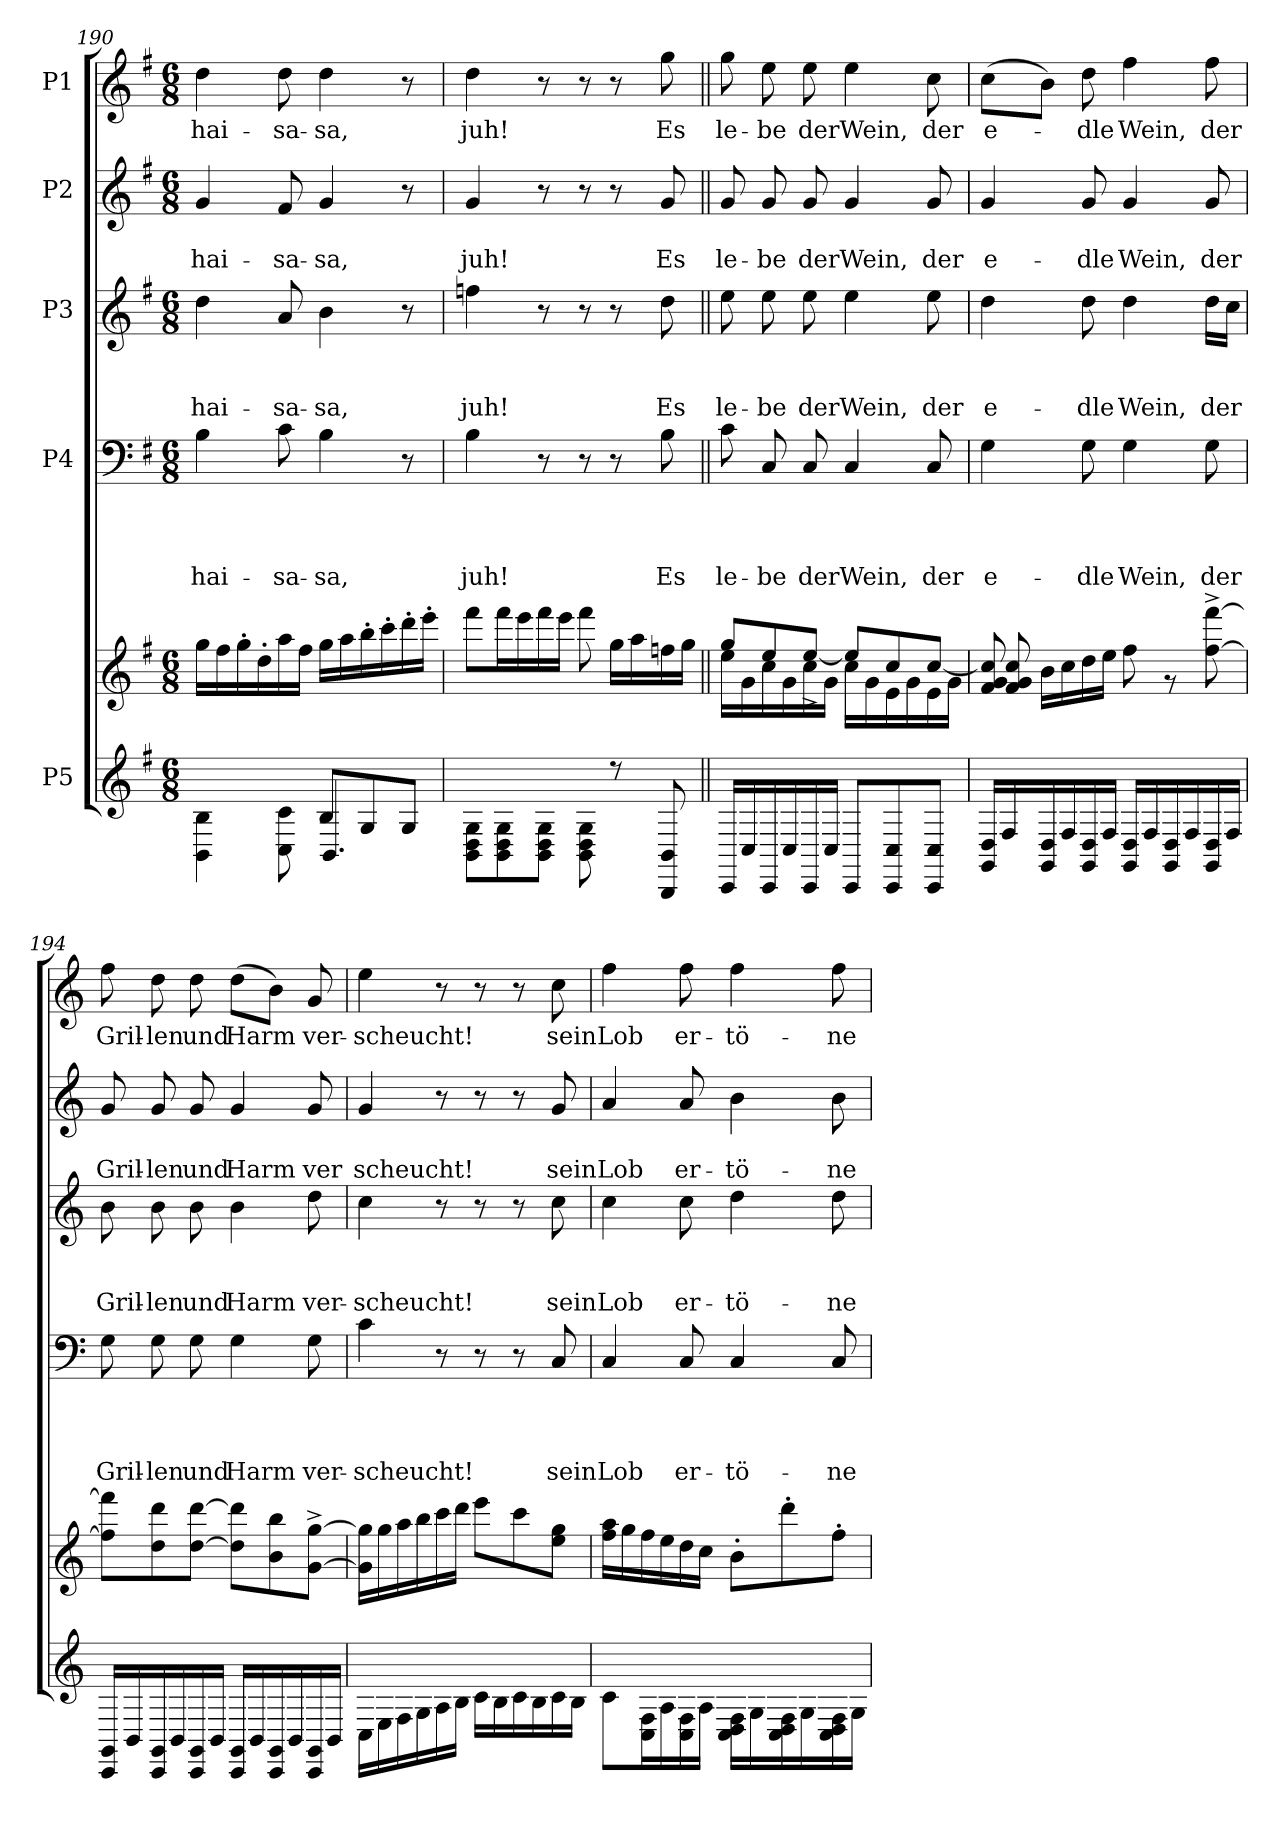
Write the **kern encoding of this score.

**kern	**kern	**kern	**text	**text	**text	**text	**kern	**text	**text	**text	**kern	**text	**text	**kern	**text
*part5	*part5	*part4	*part4	*part4	*part4	*part4	*part3	*part3	*part3	*part3	*part2	*part2	*part2	*part1	*part1
*staff6	*staff5	*staff4	*staff4	*staff4	*staff4	*staff4	*staff3	*staff3	*staff3	*staff3	*staff2	*staff2	*staff2	*staff1	*staff1
*I"P5	*	*I"P4	*	*	*	*	*I"P3	*	*	*	*I"P2	*	*	*I"P1	*
*clefG2	*clefG2	*clefF4	*	*	*	*	*clefG2	*	*	*	*clefG2	*	*	*clefG2	*
*	*	*	*	*	*	*	*ITrd7c12	*	*	*	*	*	*	*	*
*k[f#]	*k[f#]	*k[f#]	*	*	*	*	*k[f#]	*	*	*	*k[f#]	*	*	*k[f#]	*
*G:	*G:	*G:	*	*	*	*	*G:	*	*	*	*G:	*	*	*G:	*
*M6/8	*M6/8	*M6/8	*	*	*	*	*M6/8	*	*	*	*M6/8	*	*	*M6/8	*
=190	=190	=190	=190	=190	=190	=190	=190	=190	=190	=190	=190	=190	=190	=190	=190
*^	*^	*	*	*	*	*	*	*	*	*	*	*	*	*	*
*	*	*	*^	*	*	*	*	*	*	*	*	*	*	*	*	*	*
!	!	!	!	!	!	!	!	!	!LO:LY:b	!	!	!	!LO:LY:b	!	!	!LO:LY:b	!	!LO:LY:b
4BB\ 4B\	4.ryy	2.ryy	2.ryy	16gg\LL	4B\	.	.	.	hai-	4d\	.	.	hai-	4g/	.	hai-	4dd\	hai-
.	.	.	.	16ff#\	.	.	.	.	.	.	.	.	.	.	.	.	.	.
.	.	.	.	16gg'>\	.	.	.	.	.	.	.	.	.	.	.	.	.	.
.	.	.	.	16dd'>\	.	.	.	.	.	.	.	.	.	.	.	.	.	.
!	!	!	!	!	!	!	!	!	!LO:LY:b	!	!	!	!LO:LY:b	!	!	!LO:LY:b	!	!LO:LY:b
8C\ 8c\	.	.	.	16aa\	8c\	.	.	.	-sa-	8A/	.	.	-sa-	8f#/	.	-sa-	8dd\	-sa-
.	.	.	.	16ff#\JJ	.	.	.	.	.	.	.	.	.	.	.	.	.	.
!	!	!	!	!	!	!	!	!	!LO:LY:b	!	!	!	!LO:LY:b	!	!	!LO:LY:b	!	!LO:LY:b
8B/L	4.BB/	.	.	16gg\LL	4B\	.	.	.	-sa,	4B\	.	.	-sa,	4g/	.	-sa,	4dd\	-sa,
.	.	.	.	16aa\	.	.	.	.	.	.	.	.	.	.	.	.	.	.
8G/	.	.	.	16bb'>\	.	.	.	.	.	.	.	.	.	.	.	.	.	.
.	.	.	.	16ccc'>\	.	.	.	.	.	.	.	.	.	.	.	.	.	.
8G/J	.	.	.	16ddd'>\	8r	.	.	.	.	8r	.	.	.	8r	.	.	8r	.
.	.	.	.	16eee'>\JJ	.	.	.	.	.	.	.	.	.	.	.	.	.	.
=191	=191	=191	=191	=191	=191	=191	=191	=191	=191	=191	=191	=191	=191	=191	=191	=191	=191	=191
!	!	!	!	!	!	!	!	!	!LO:LY:b	!	!	!	!LO:LY:b	!	!	!LO:LY:b	!	!LO:LY:b
8BB\ 8D\ 8G\L	2.ryy	2.ryy	2.ryy	8fff#\L	4B\	.	.	.	juh!	4fn\	.	.	juh!	4g/	.	juh!	4dd\	juh!
8BB\ 8D\ 8G\	.	.	.	16fff#\L	.	.	.	.	.	.	.	.	.	.	.	.	.	.
.	.	.	.	16eee\	.	.	.	.	.	.	.	.	.	.	.	.	.	.
8BB\ 8D\ 8G\J	.	.	.	16fff#\	8r	.	.	.	.	8r	.	.	.	8r	.	.	8r	.
.	.	.	.	16eee\JJ	.	.	.	.	.	.	.	.	.	.	.	.	.	.
8BB\ 8D\ 8G\	.	.	.	8fff#\	8r	.	.	.	.	8r	.	.	.	8r	.	.	8r	.
8r	.	.	.	16gg\LL	8r	.	.	.	.	8r	.	.	.	8r	.	.	8r	.
.	.	.	.	16aa\	.	.	.	.	.	.	.	.	.	.	.	.	.	.
!	!	!	!	!	!	!	!	!	!LO:LY:b	!	!	!	!LO:LY:b	!	!	!LO:LY:b	!	!LO:LY:b
8BBB/ 8BB/	.	.	.	16ffn\	8B\	.	.	.	Es	8d\	.	.	Es	8g/	.	Es	8gg\	Es
.	.	.	.	16gg\JJ	.	.	.	.	.	.	.	.	.	.	.	.	.	.
!!LO:PB:g=z
=192||	=192||	=192||	=192||	=192||	=192||	=192||	=192||	=192||	=192||	=192||	=192||	=192||	=192||	=192||	=192||	=192||	=192||	=192||
*k[]	*	*k[]	*	*	*k[]	*	*	*	*	*k[]	*	*	*	*k[]	*	*	*k[]	*
*C:	*	*C:	*	*	*C:	*	*	*	*	*C:	*	*	*	*C:	*	*	*C:	*
!	!	!	!	!	!	!	!	!	!LO:LY:b	!	!	!	!LO:LY:b	!	!	!LO:LY:b	!	!LO:LY:b
16CC/LL	2.ryy	2.ryy	8gg/L	16ee\LL	8c\	.	.	.	le-	8e\	.	.	le-	8g/	.	le-	8gg\	le-
16C/	.	.	.	16g\	.	.	.	.	.	.	.	.	.	.	.	.	.	.
!	!	!	!	!	!	!	!	!	!LO:LY:b	!	!	!	!LO:LY:b	!	!	!LO:LY:b	!	!LO:LY:b
16CC/	.	.	8ee/	16cc\	8C/	.	.	.	-be	8e\	.	.	-be	8g/	.	-be	8ee\	-be
16C/	.	.	.	16g\	.	.	.	.	.	.	.	.	.	.	.	.	.	.
!	!	!	!	!	!	!	!	!	!LO:LY:b	!	!	!	!LO:LY:b	!	!	!LO:LY:b	!	!LO:LY:b
16CC/	.	.	[>8ee^>/J	16cc\	8C/	.	.	.	der	8e\	.	.	der	8g/	.	der	8ee\	der
16C/JJ	.	.	.	16g\JJ	.	.	.	.	.	.	.	.	.	.	.	.	.	.
!	!	!	!	!	!	!	!	!	!LO:LY:b	!	!	!	!LO:LY:b	!	!	!LO:LY:b	!	!LO:LY:b
8CC/L	.	.	8ee/L]	16cc\LL	4C/	.	.	.	Wein,	4e\	.	.	Wein,	4g/	.	Wein,	4ee\	Wein,
.	.	.	.	16g\	.	.	.	.	.	.	.	.	.	.	.	.	.	.
8CC/ 8C/	.	.	8cc/	16e\	.	.	.	.	.	.	.	.	.	.	.	.	.	.
.	.	.	.	16g\	.	.	.	.	.	.	.	.	.	.	.	.	.	.
!	!	!	!	!	!	!	!	!	!LO:LY:b	!	!	!	!LO:LY:b	!	!	!LO:LY:b	!	!LO:LY:b
8CC/ 8C/J	.	.	[>8cc/J	16e\	8C/	.	.	.	der	8e\	.	.	der	8g/	.	der	8cc\	der
.	.	.	.	16g\JJ	.	.	.	.	.	.	.	.	.	.	.	.	.	.
=193	=193	=193	=193	=193	=193	=193	=193	=193	=193	=193	=193	=193	=193	=193	=193	=193	=193	=193
!	!	!	!	!	!	!	!	!	!LO:LY:b	!	!	!	!LO:LY:b	!	!	!LO:LY:b	!	!LO:LY:b
16GG/ 16D/LL	2.ryy	2.ryy	8f/ 8g/ 8cc/]	8f/ 8g/ 8cc/	4G\	.	.	.	e-	4d\	.	.	e-	4g/	.	e-	(>8cc\L	e-
16F/	.	.	.	.	.	.	.	.	.	.	.	.	.	.	.	.	.	.
16GG/ 16D/	.	.	2ryy	16b\LL	.	.	.	.	.	.	.	.	.	.	.	.	8b\J)	.
16F/	.	.	.	16cc\	.	.	.	.	.	.	.	.	.	.	.	.	.	.
!	!	!	!	!	!	!	!	!	!LO:LY:b	!	!	!	!LO:LY:b	!	!	!LO:LY:b	!	!LO:LY:b
16GG/ 16D/	.	.	.	16dd\	8G\	.	.	.	-dle	8d\	.	.	-dle	8g/	.	-dle	8dd\	-dle
16F/JJ	.	.	.	16ee\JJ	.	.	.	.	.	.	.	.	.	.	.	.	.	.
!	!	!	!	!	!	!	!	!	!LO:LY:b	!	!	!	!LO:LY:b	!	!	!LO:LY:b	!	!LO:LY:b
16GG/ 16D/LL	.	.	.	8ff\	4G\	.	.	.	Wein,	4d\	.	.	Wein,	4g/	.	Wein,	4ff\	Wein,
16F/	.	.	.	.	.	.	.	.	.	.	.	.	.	.	.	.	.	.
16GG/ 16D/	.	.	.	8r	.	.	.	.	.	.	.	.	.	.	.	.	.	.
16F/	.	.	.	.	.	.	.	.	.	.	.	.	.	.	.	.	.	.
!	!	!	!	!	!	!	!	!	!LO:LY:b	!	!	!	!LO:LY:b	!	!	!LO:LY:b	!	!LO:LY:b
16GG/ 16D/	.	.	8ryy	[<8ff\^> [>8fff\^>	8G\	.	.	.	der	16d\LL	.	.	der	8g/	.	der	8ff\	der
16F/JJ	.	.	.	.	.	.	.	.	.	16c\JJ	.	.	.	.	.	.	.	.
=194	=194	=194	=194	=194	=194	=194	=194	=194	=194	=194	=194	=194	=194	=194	=194	=194	=194	=194
!	!	!	!	!	!	!	!	!	!LO:LY:b	!	!	!	!LO:LY:b	!	!	!LO:LY:b	!	!LO:LY:b
16CC/ 16GG/LL	2.ryy	2.ryy	2.ryy	8ff\] 8fff\]L	8G\	.	.	.	Gril-	8B\	.	.	Gril-	8g/	.	Gril-	8ff\	Gril-
16BB/	.	.	.	.	.	.	.	.	.	.	.	.	.	.	.	.	.	.
!	!	!	!	!	!	!	!	!	!LO:LY:b	!	!	!	!LO:LY:b	!	!	!LO:LY:b	!	!LO:LY:b
16CC/ 16GG/	.	.	.	8dd\ 8ddd\	8G\	.	.	.	-len	8B\	.	.	-len	8g/	.	-len	8dd\	-len
16BB/	.	.	.	.	.	.	.	.	.	.	.	.	.	.	.	.	.	.
!	!	!	!	!	!	!	!	!	!LO:LY:b	!	!	!	!LO:LY:b	!	!	!LO:LY:b	!	!LO:LY:b
16CC/ 16GG/	.	.	.	[<8dd\ [>8ddd\J	8G\	.	.	.	und	8B\	.	.	und	8g/	.	und	8dd\	und
16BB/JJ	.	.	.	.	.	.	.	.	.	.	.	.	.	.	.	.	.	.
!	!	!	!	!	!	!	!	!	!LO:LY:b	!	!	!	!LO:LY:b	!	!	!LO:LY:b	!	!LO:LY:b
16CC/ 16GG/LL	.	.	.	8dd\] 8ddd\]L	4G\	.	.	.	Harm	4B\	.	.	Harm	4g/	.	Harm	(>8dd\L	Harm
16BB/	.	.	.	.	.	.	.	.	.	.	.	.	.	.	.	.	.	.
16CC/ 16GG/	.	.	.	8b\ 8bb\	.	.	.	.	.	.	.	.	.	.	.	.	8b\J)	.
16BB/	.	.	.	.	.	.	.	.	.	.	.	.	.	.	.	.	.	.
!	!	!	!	!	!	!	!	!	!LO:LY:b	!	!	!	!LO:LY:b	!	!	!LO:LY:b	!	!LO:LY:b
16CC/ 16GG/	.	.	.	[<8g\^> [>8gg\^>J	8G\	.	.	.	ver-	8d\	.	.	ver-	8g/	.	ver	8g/	ver-
16BB/JJ	.	.	.	.	.	.	.	.	.	.	.	.	.	.	.	.	.	.
!!LO:LB:g=z
=195	=195	=195	=195	=195	=195	=195	=195	=195	=195	=195	=195	=195	=195	=195	=195	=195	=195	=195
!	!	!	!	!	!	!	!	!	!LO:LY:b	!	!	!	!LO:LY:b	!	!	!LO:LY:b	!	!LO:LY:b
16C\LL	2.ryy	2.ryy	2.ryy	16g\] 16gg\]LL	4c\	.	.	.	-scheucht!	4c\	.	.	-scheucht!	4g/	.	scheucht!	4ee\	-scheucht!
16E\	.	.	.	16gg\	.	.	.	.	.	.	.	.	.	.	.	.	.	.
16F\	.	.	.	16aa\	.	.	.	.	.	.	.	.	.	.	.	.	.	.
16G\	.	.	.	16bb\	.	.	.	.	.	.	.	.	.	.	.	.	.	.
16A\	.	.	.	16ccc\	8r	.	.	.	.	8r	.	.	.	8r	.	.	8r	.
16B\JJ	.	.	.	16ddd\JJ	.	.	.	.	.	.	.	.	.	.	.	.	.	.
16c\LL	.	.	.	8eee\L	8r	.	.	.	.	8r	.	.	.	8r	.	.	8r	.
16B\	.	.	.	.	.	.	.	.	.	.	.	.	.	.	.	.	.	.
16c\	.	.	.	8ccc\	8r	.	.	.	.	8r	.	.	.	8r	.	.	8r	.
16B\	.	.	.	.	.	.	.	.	.	.	.	.	.	.	.	.	.	.
!	!	!	!	!	!	!	!	!	!LO:LY:b	!	!	!	!LO:LY:b	!	!	!LO:LY:b	!	!LO:LY:b
16c\	.	.	.	8ee\ 8gg\J	8C/	.	.	.	sein	8c\	.	.	sein	8g/	.	sein	8cc\	sein
16B\JJ	.	.	.	.	.	.	.	.	.	.	.	.	.	.	.	.	.	.
=196	=196	=196	=196	=196	=196	=196	=196	=196	=196	=196	=196	=196	=196	=196	=196	=196	=196	=196
!	!	!	!	!	!	!	!	!	!LO:LY:b	!	!	!	!LO:LY:b	!	!	!LO:LY:b	!	!LO:LY:b
8c\L	2.ryy	2.ryy	2.ryy	16ff\ 16aa\LL	4C/	.	.	.	Lob	4c\	.	.	Lob	4a/	.	Lob	4ff\	Lob
.	.	.	.	16gg\	.	.	.	.	.	.	.	.	.	.	.	.	.	.
16C\ 16F\L	.	.	.	16ff\	.	.	.	.	.	.	.	.	.	.	.	.	.	.
16A\	.	.	.	16ee\	.	.	.	.	.	.	.	.	.	.	.	.	.	.
!	!	!	!	!	!	!	!	!	!LO:LY:b	!	!	!	!LO:LY:b	!	!	!LO:LY:b	!	!LO:LY:b
16C\ 16F\	.	.	.	16dd\	8C/	.	.	.	er-	8c\	.	.	er-	8a/	.	er-	8ff\	er-
16A\JJ	.	.	.	16cc\JJ	.	.	.	.	.	.	.	.	.	.	.	.	.	.
!	!	!	!	!	!	!	!	!	!LO:LY:b	!	!	!	!LO:LY:b	!	!	!LO:LY:b	!	!LO:LY:b
16C\ 16D\ 16F\LL	.	.	.	8b'>\L	4C/	.	.	.	-tö-	4d\	.	.	-tö-	4b\	.	-tö-	4ff\	-tö-
16G\	.	.	.	.	.	.	.	.	.	.	.	.	.	.	.	.	.	.
16C\ 16D\ 16F\	.	.	.	8ddd'>\	.	.	.	.	.	.	.	.	.	.	.	.	.	.
16G\	.	.	.	.	.	.	.	.	.	.	.	.	.	.	.	.	.	.
!	!	!	!	!	!	!	!	!	!LO:LY:b	!	!	!	!LO:LY:b	!	!	!LO:LY:b	!	!LO:LY:b
16C\ 16D\ 16F\	.	.	.	8ff'>\J	8C/	.	.	.	-ne	8d\	.	.	-ne	8b\	.	-ne	8ff\	-ne
16G\JJ	.	.	.	.	.	.	.	.	.	.	.	.	.	.	.	.	.	.
*v	*v	*	*	*	*	*	*	*	*	*	*	*	*	*	*	*	*	*
*	*v	*v	*v	*	*	*	*	*	*	*	*	*	*	*	*	*	*
=	=	=	=	=	=	=	=	=	=	=	=	=	=	=	=
*-	*-	*-	*-	*-	*-	*-	*-	*-	*-	*-	*-	*-	*-	*-	*-
